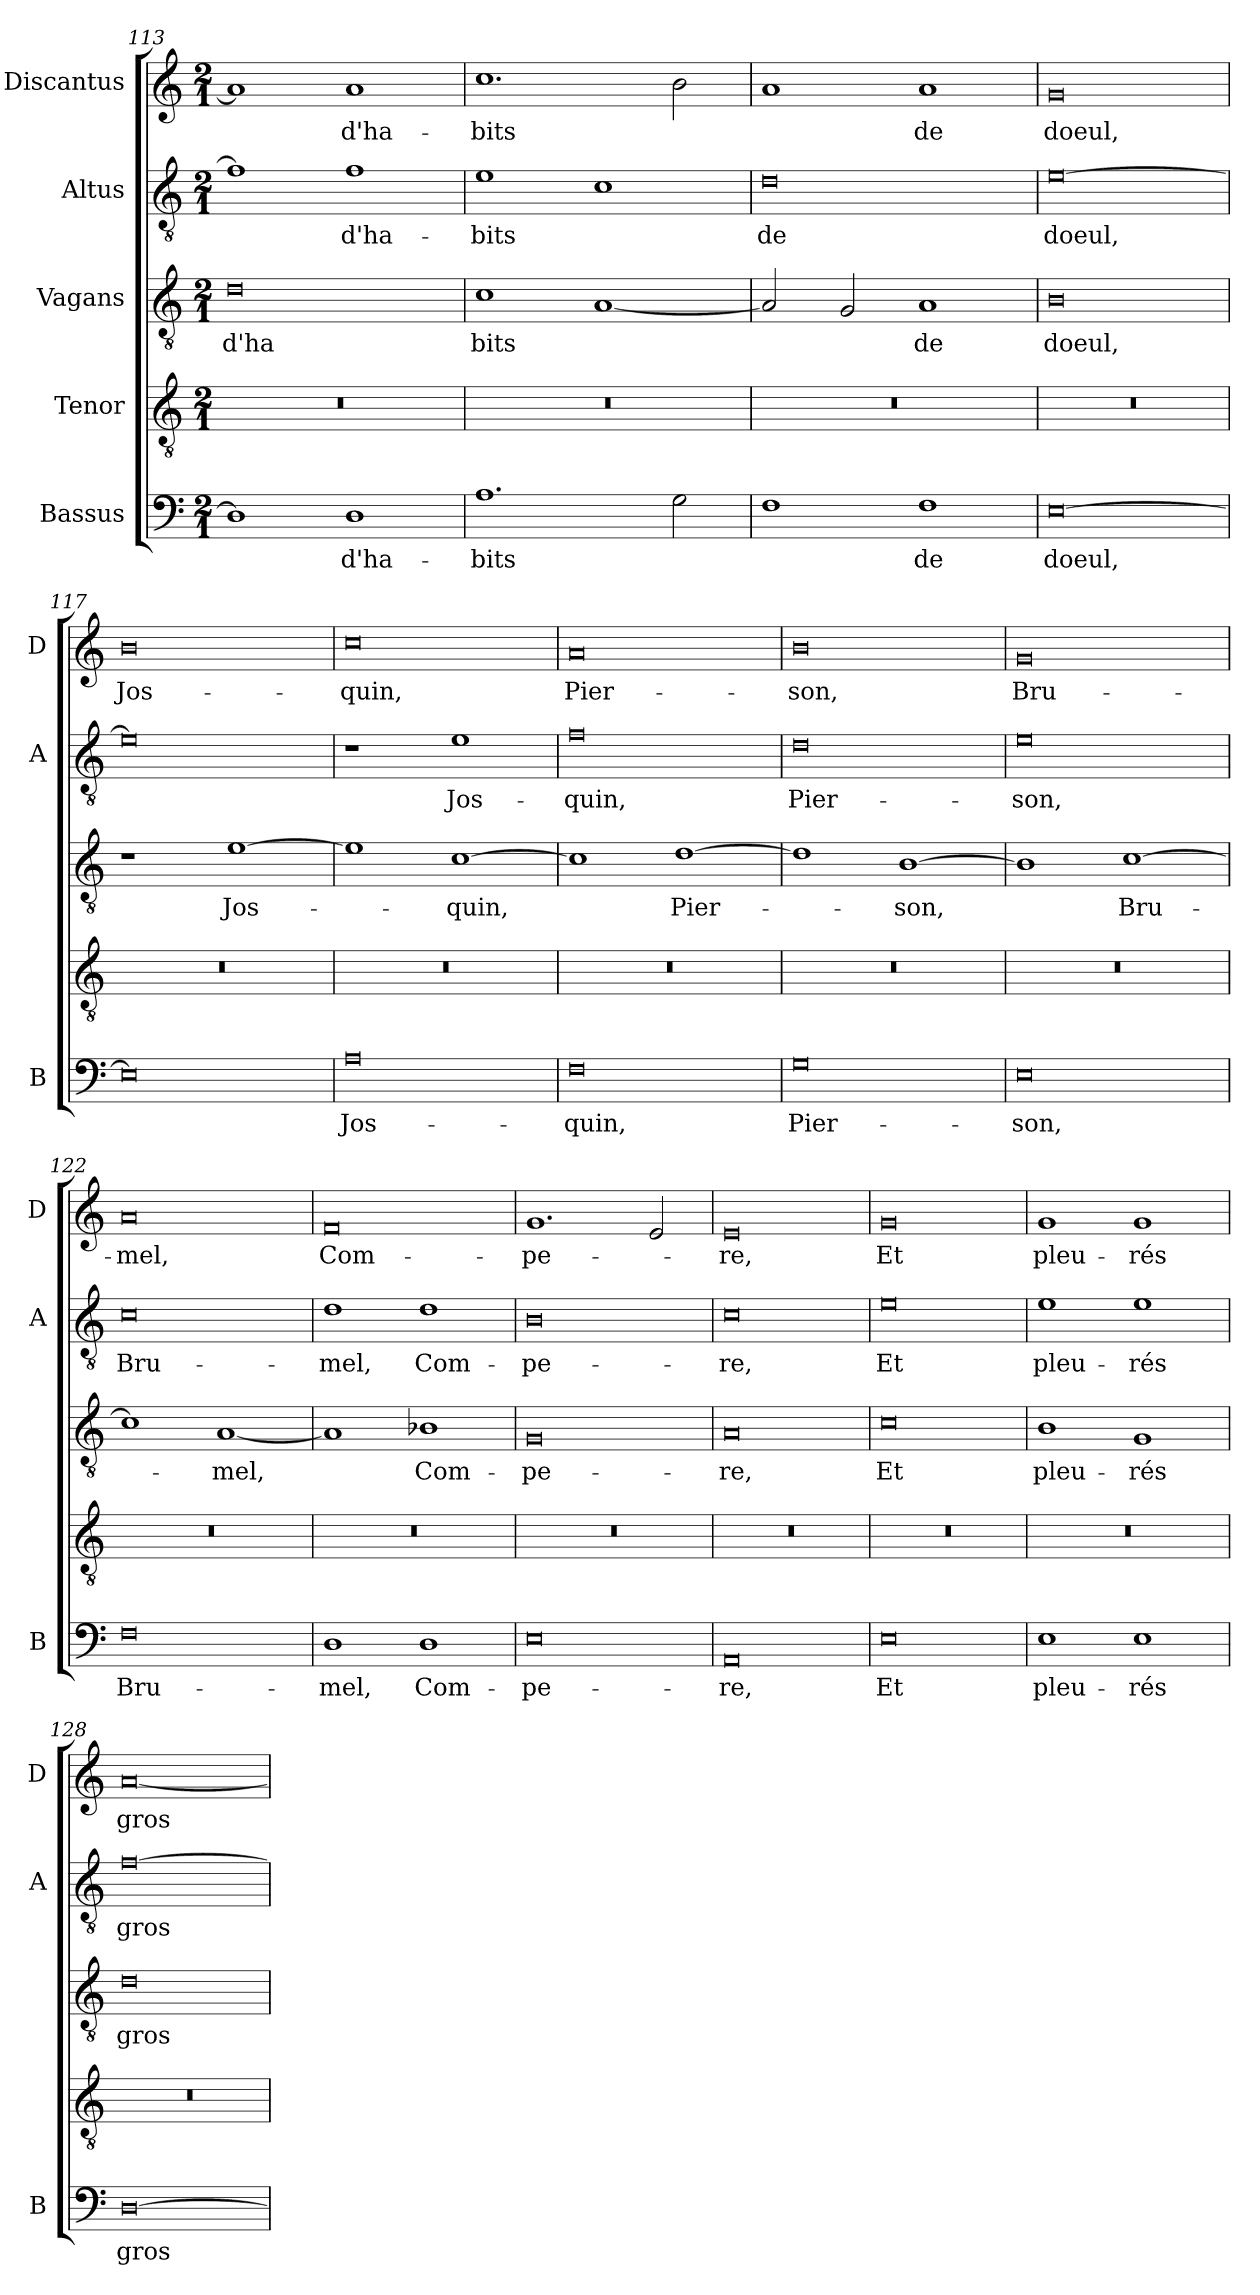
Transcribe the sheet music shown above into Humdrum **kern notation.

**kern	**text	**kern	**kern	**text	**kern	**text	**kern	**text
*part5	*part5	*part4	*part3	*part3	*part2	*part2	*part1	*part1
*staff5	*staff5	*staff4	*staff3	*staff3	*staff2	*staff2	*staff1	*staff1
*I"Bassus	*	*I"Tenor	*I"Vagans	*	*I"Altus	*	*I"Discantus	*
*I'B	*	*	*	*	*I'A	*	*I'D	*
*clefF4	*	*clefGv2	*clefGv2	*	*clefGv2	*	*clefG2	*
*k[]	*	*k[]	*k[]	*	*k[]	*	*k[]	*
*M2/1	*	*M2/1	*M2/1	*	*M2/1	*	*M2/1	*
=113	=113	=113	=113	=113	=113	=113	=113	=113
1D]	.	0r	0d	d'ha	1f]	.	1a]	.
1D	d'ha-	.	.	.	1f	d'ha-	1a	d'ha-
=114	=114	=114	=114	=114	=114	=114	=114	=114
1.A	-bits	0r	1c	-bits	1e	-bits	1.cc	-bits
.	.	.	[1A	.	1c	.	.	.
2G\	.	.	.	.	.	.	2b\	.
=115	=115	=115	=115	=115	=115	=115	=115	=115
1F	.	0r	2A/]	.	0d	de	1a	.
.	.	.	2G/	.	.	.	.	.
1F	de	.	1A	de	.	.	1a	de
=116	=116	=116	=116	=116	=116	=116	=116	=116
[0E	doeul,	0r	0B	doeul,	[0e	doeul,	0g	doeul,
=117	=117	=117	=117	=117	=117	=117	=117	=117
0E]	.	0r	1r	.	0e]	.	0b	Jos-
.	.	.	[1e	Jos-	.	.	.	.
=118	=118	=118	=118	=118	=118	=118	=118	=118
0A	Jos-	0r	1e]	.	1r	.	0cc	-quin,
.	.	.	[1c	-quin,	1e	Jos-	.	.
=119	=119	=119	=119	=119	=119	=119	=119	=119
0F	-quin,	0r	1c]	.	0f	-quin,	0a	Pier-
.	.	.	[1d	Pier-	.	.	.	.
=120	=120	=120	=120	=120	=120	=120	=120	=120
0G	Pier-	0r	1d]	.	0d	Pier-	0b	-son,
.	.	.	[1B	-son,	.	.	.	.
=121	=121	=121	=121	=121	=121	=121	=121	=121
0E	-son,	0r	1B]	.	0e	-son,	0g	Bru-
.	.	.	[1c	Bru-	.	.	.	.
=122	=122	=122	=122	=122	=122	=122	=122	=122
0F	Bru-	0r	1c]	.	0c	Bru-	0a	-mel,
.	.	.	[1A	-mel,	.	.	.	.
=123	=123	=123	=123	=123	=123	=123	=123	=123
1D	-mel,	0r	1A]	.	1d	-mel,	0f	Com-
1D	Com-	.	1B-X	Com-	1d	Com-	.	.
=124	=124	=124	=124	=124	=124	=124	=124	=124
0E	-pe-	0r	0G	-pe-	0B	-pe-	1.g	-pe-
.	.	.	.	.	.	.	2e/	.
=125	=125	=125	=125	=125	=125	=125	=125	=125
0AA	re,	0r	0A	-re,	0c	-re,	0e	-re,
=126	=126	=126	=126	=126	=126	=126	=126	=126
0E	Et	0r	0c	Et	0e	Et	0g	Et
=127	=127	=127	=127	=127	=127	=127	=127	=127
1E	pleu-	0r	1B	pleu-	1e	pleu-	1g	pleu-
1E	-rés	.	1G	-rés	1e	-rés	1g	-rés
=128	=128	=128	=128	=128	=128	=128	=128	=128
[0D	gros-	0r	0d	gros-	[0f	gros-	[0a	gros-
=	=	=	=	=	=	=	=	=
*-	*-	*-	*-	*-	*-	*-	*-	*-
